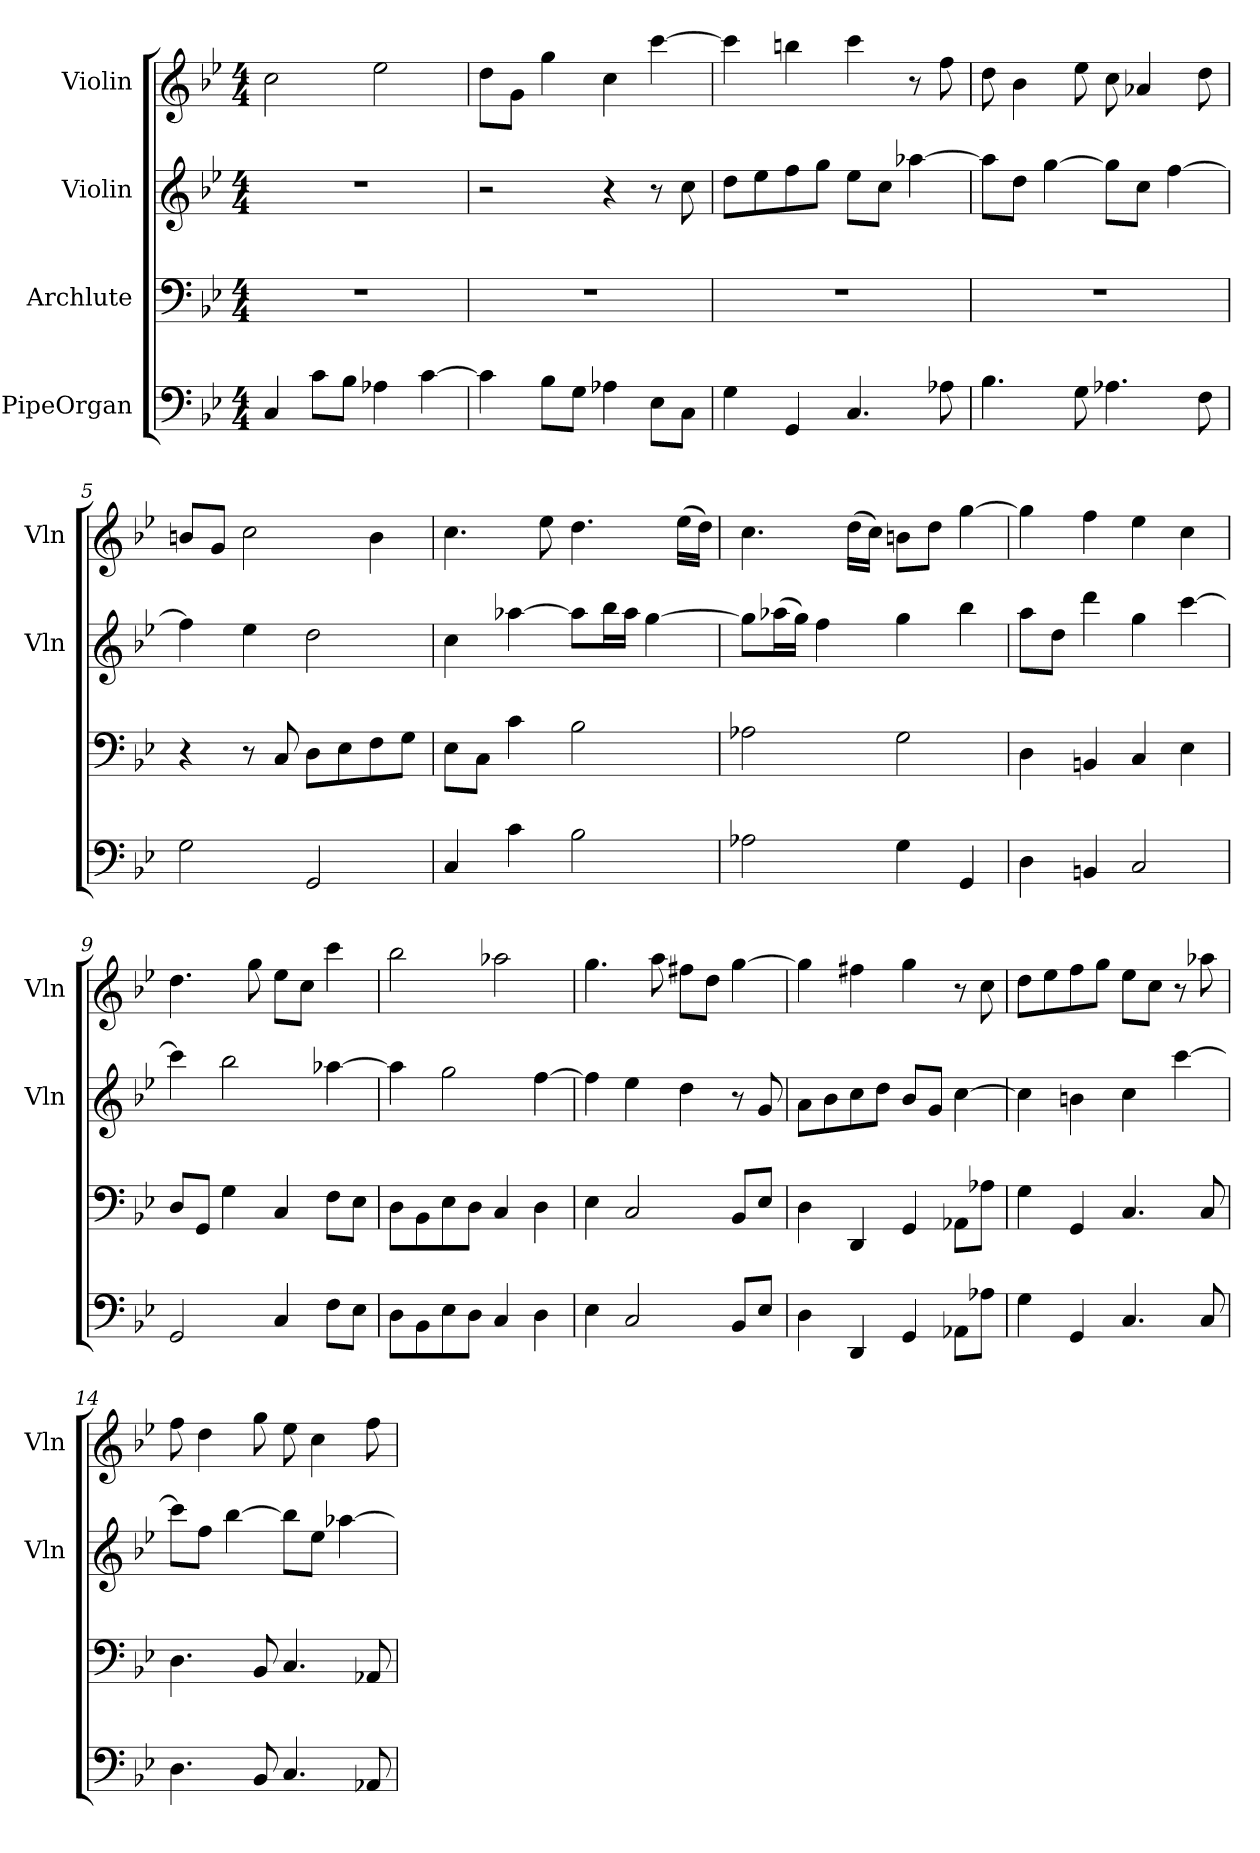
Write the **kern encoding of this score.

**kern	**kern	**kern	**kern
*part4	*part3	*part2	*part1
*staff4	*staff3	*staff2	*staff1
*I"PipeOrgan	*I"Archlute	*I"Violin	*I"Violin
*	*	*I'Vln	*I'Vln
*clefF4	*clefF4	*clefG2	*clefG2
*k[b-e-]	*k[b-e-]	*k[b-e-]	*k[b-e-]
*M4/4	*M4/4	*M4/4	*M4/4
*MM42	*MM42	*MM42	*MM42
=1	=1	=1	=1
4C/	1r	1r	2cc\
8c\L	.	.	.
8B-\J	.	.	.
4A-X\	.	.	2ee-\
[4c\	.	.	.
=2	=2	=2	=2
4c\]	1r	2r	8dd\L
.	.	.	8g\J
8B-\L	.	.	4gg\
8G\J	.	.	.
4A-X\	.	4r	4cc\
8E-\L	.	8r	[4ccc\
8C\J	.	8cc\	.
=3	=3	=3	=3
4G\	1r	8dd\L	4ccc\]
.	.	8ee-\	.
4GG/	.	8ff\	4bbn\
.	.	8gg\J	.
4.C/	.	8ee-\L	4ccc\
.	.	8cc\J	.
.	.	[4aa-X\	8r
8A-X\	.	.	8ff\
=4	=4	=4	=4
4.B-\	1r	8aa-\L]	8dd\
.	.	8dd\J	4b-\
.	.	[4gg\	.
8G\	.	.	8ee-\
4.A-X\	.	8gg\L]	8cc\
.	.	8cc\J	4a-X/
.	.	[4ff\	.
8F\	.	.	8dd\
=5	=5	=5	=5
2G\	4r	4ff\]	8bn/L
.	.	.	8g/J
.	8r	4ee-\	2cc\
.	8C/	.	.
2GG/	8D\L	2dd\	.
.	8E-\	.	.
.	8F\	.	4b\
.	8G\J	.	.
=6	=6	=6	=6
4C/	8E-\L	4cc\	4.cc\
.	8C\J	.	.
4c\	4c\	[4aa-X\	.
.	.	.	8ee-\
2B-\	2B-\	8aa-\L]	4.dd\
.	.	16bb-\L	.
.	.	16aa-\JJ	.
.	.	[4gg\	.
.	.	.	(16ee-\LL
.	.	.	16dd\JJ)
=7	=7	=7	=7
2A-X\	2A-X\	8gg\L]	4.cc\
.	.	(16aa-X\L	.
.	.	16gg\JJ)	.
.	.	4ff\	.
.	.	.	(16dd\LL
.	.	.	16cc\JJ)
4G\	2G\	4gg\	8bn\L
.	.	.	8dd\J
4GG/	.	4bb-\	[4gg\
=8	=8	=8	=8
4D\	4D\	8aa\L	4gg\]
.	.	8dd\J	.
4BBn/	4BBn/	4ddd\	4ff\
2C/	4C/	4gg\	4ee-\
.	4E-\	[4ccc\	4cc\
=9	=9	=9	=9
2GG/	8D/L	4ccc\]	4.dd\
.	8GG/J	.	.
.	4G\	2bb-\	.
.	.	.	8gg\
4C/	4C/	.	8ee-\L
.	.	.	8cc\J
8F\L	8F\L	[4aa-X\	4ccc\
8E-\J	8E-\J	.	.
=10	=10	=10	=10
8D\L	8D\L	4aa-\]	2bb-\
8BB-\	8BB-\	.	.
8E-\	8E-\	2gg\	.
8D\J	8D\J	.	.
4C/	4C/	.	2aa-X\
4D\	4D\	[4ff\	.
=11	=11	=11	=11
4E-\	4E-\	4ff\]	4.gg\
2C/	2C/	4ee-\	.
.	.	.	8aa\
.	.	4dd\	8ff#X\L
.	.	.	8dd\J
8BB-/L	8BB-/L	8r	[4gg\
8E-/J	8E-/J	8g/	.
=12	=12	=12	=12
4D\	4D\	8a\L	4gg\]
.	.	8b-\	.
4DD/	4DD/	8cc\	4ff#X\
.	.	8dd\J	.
4GG/	4GG/	8b-/L	4gg\
.	.	8g/J	.
8AA-X\L	8AA-X\L	[4cc\	8r
8A-X\J	8A-X\J	.	8cc\
=13	=13	=13	=13
4G\	4G\	4cc\]	8dd\L
.	.	.	8ee-\
4GG/	4GG/	4bn\	8ff\
.	.	.	8gg\J
4.C/	4.C/	4cc\	8ee-\L
.	.	.	8cc\J
.	.	[4ccc\	8r
8C/	8C/	.	8aa-X\
=14	=14	=14	=14
4.D\	4.D\	8ccc\L]	8ff\
.	.	8ff\J	4dd\
.	.	[4bb-\	.
8BB-/	8BB-/	.	8gg\
4.C/	4.C/	8bb-\L]	8ee-\
.	.	8ee-\J	4cc\
.	.	[4aa-X\	.
8AA-X/	8AA-X/	.	8ff\
=	=	=	=
*-	*-	*-	*-
